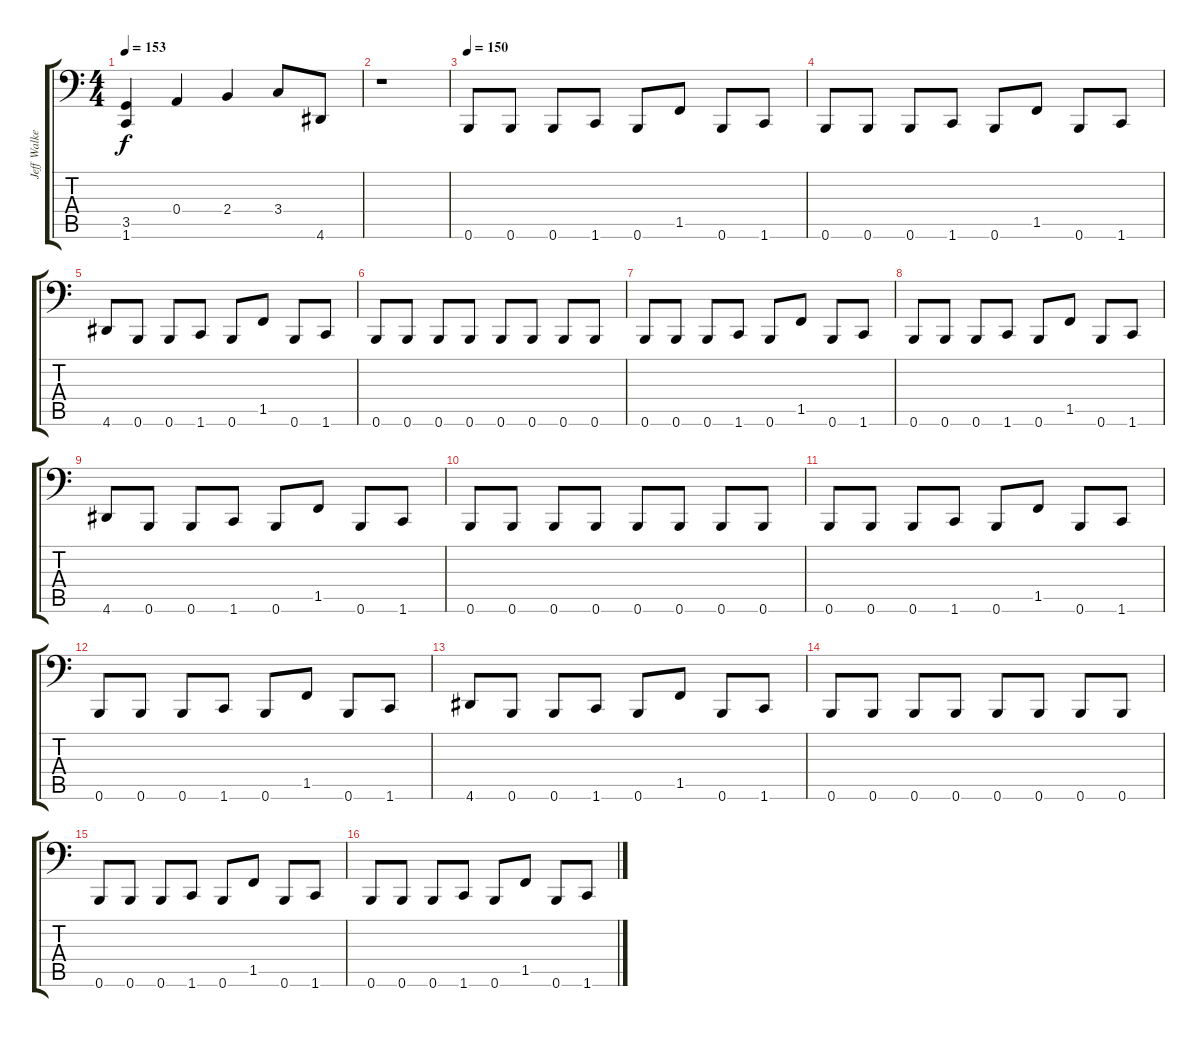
\track ("Jeff Walker" "Jeff Walke") {instrument electricbasspick}
\staff {score tabs}
\tuning (B2 Gb2 D2 A1 E1 B0) {hide}
\ts (4 4)
\tempo 153
\clef f4
\ks c
(3.5 1.6{t}).4{dy f} 0.4.4 2.4.4 3.4.8 4.6.8 |
r.1 |
\tempo 150
0.6.8 0.6.8 0.6.8 1.6.8 0.6.8 1.5.8 0.6.8 1.6.8 |
0.6.8 0.6.8 0.6.8 1.6.8 0.6.8 1.5.8 0.6.8 1.6.8 |
4.6.8 0.6.8 0.6.8 1.6.8 0.6.8 1.5.8 0.6.8 1.6.8 |
0.6.8 0.6.8 0.6.8 0.6.8 0.6.8 0.6.8 0.6.8 0.6.8 |
0.6.8 0.6.8 0.6.8 1.6.8 0.6.8 1.5.8 0.6.8 1.6.8 |
0.6.8 0.6.8 0.6.8 1.6.8 0.6.8 1.5.8 0.6.8 1.6.8 |
4.6.8 0.6.8 0.6.8 1.6.8 0.6.8 1.5.8 0.6.8 1.6.8 |
0.6.8 0.6.8 0.6.8 0.6.8 0.6.8 0.6.8 0.6.8 0.6.8 |
0.6.8 0.6.8 0.6.8 1.6.8 0.6.8 1.5.8 0.6.8 1.6.8 |
0.6.8 0.6.8 0.6.8 1.6.8 0.6.8 1.5.8 0.6.8 1.6.8 |
4.6.8 0.6.8 0.6.8 1.6.8 0.6.8 1.5.8 0.6.8 1.6.8 |
0.6.8 0.6.8 0.6.8 0.6.8 0.6.8 0.6.8 0.6.8 0.6.8 |
0.6.8 0.6.8 0.6.8 1.6.8 0.6.8 1.5.8 0.6.8 1.6.8 |
0.6.8 0.6.8 0.6.8 1.6.8 0.6.8 1.5.8 0.6.8 1.6.8
